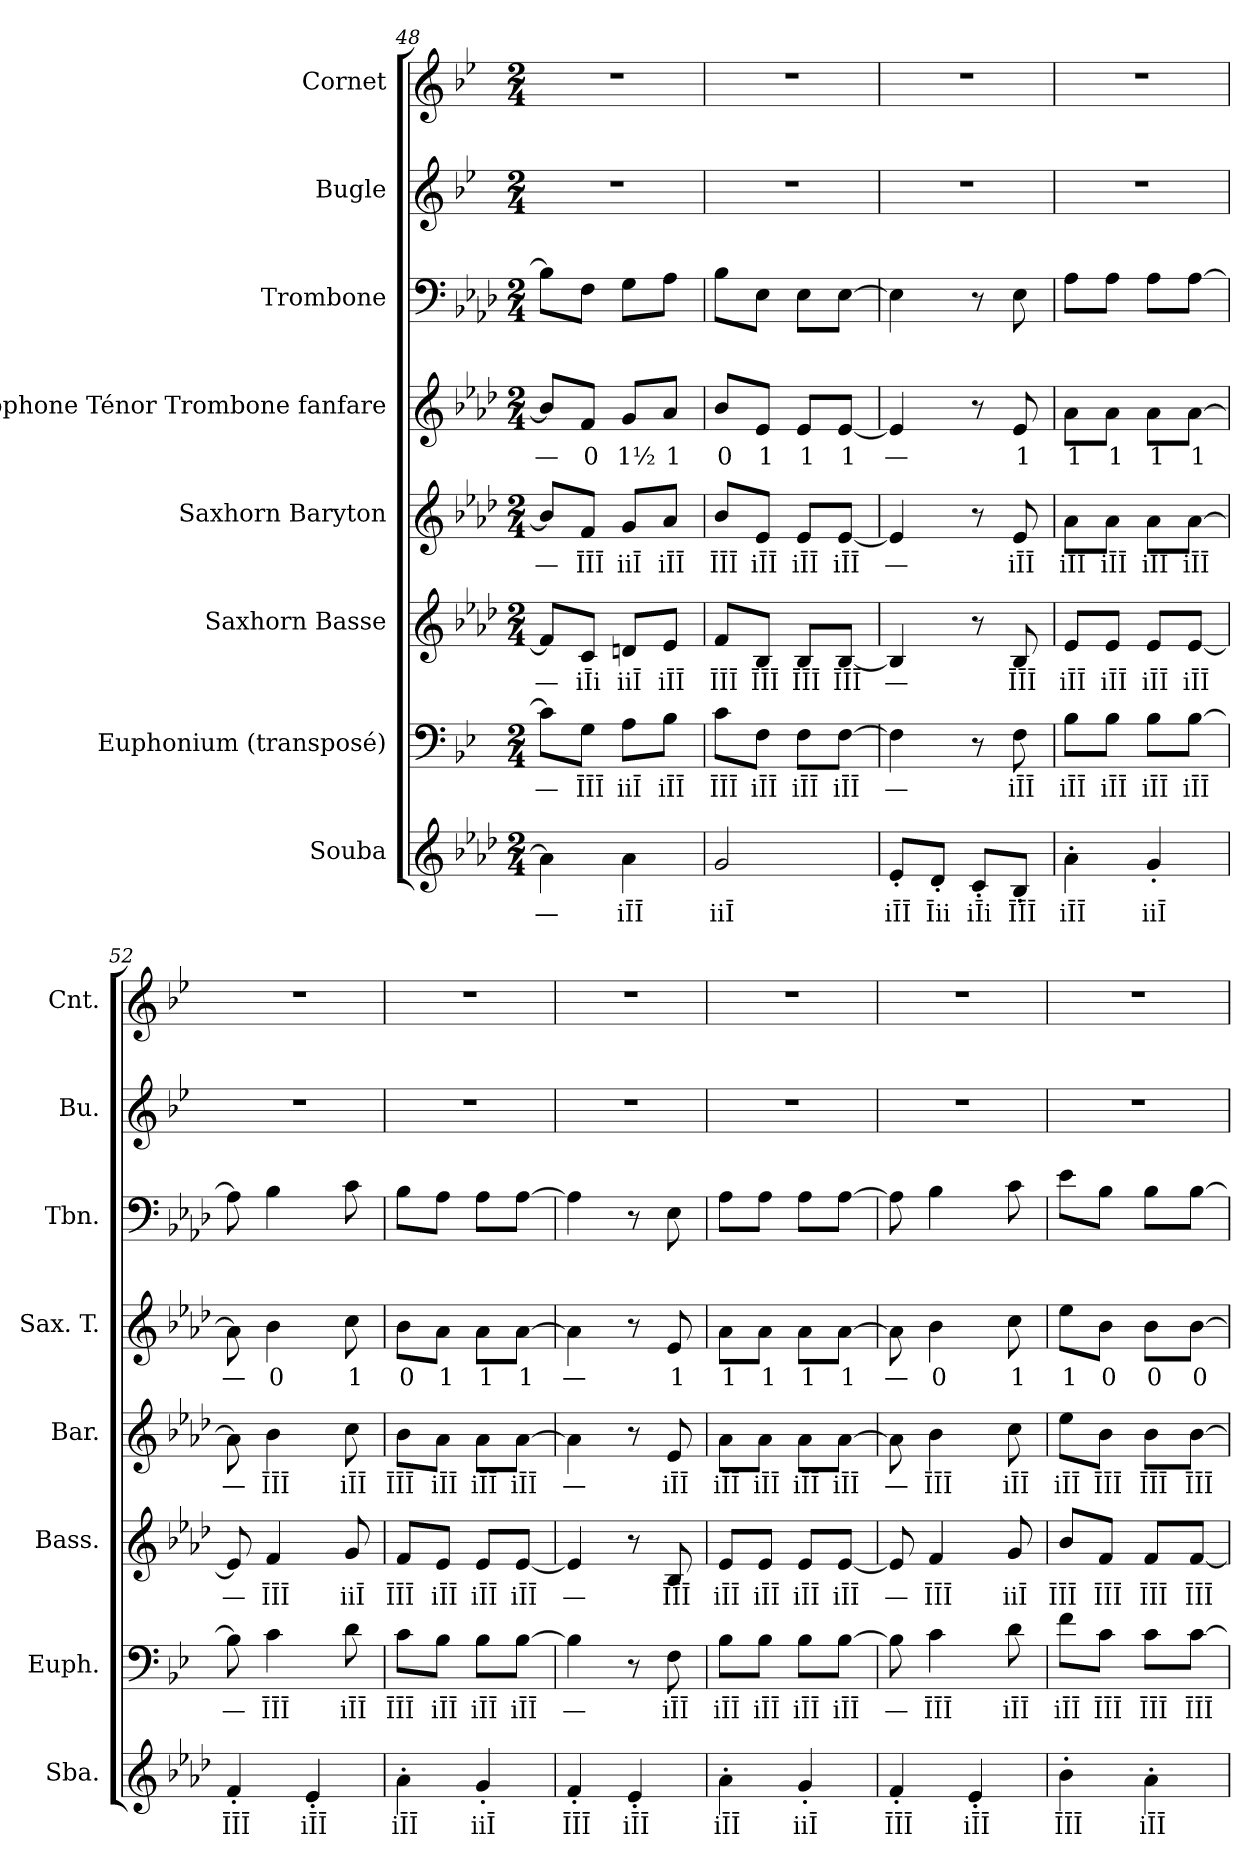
**kern	**text	**kern	**text	**kern	**text	**kern	**text	**kern	**text	**kern	**kern	**kern
*part8	*part8	*part7	*part7	*part6	*part6	*part5	*part5	*part4	*part4	*part3	*part2	*part1
*staff8	*staff8	*staff7	*staff7	*staff6	*staff6	*staff5	*staff5	*staff4	*staff4	*staff3	*staff2	*staff1
*I"Souba	*	*I"Euphonium (transposé)	*	*I"Saxhorn Basse	*	*I"Saxhorn Baryton	*	*I"Saxophone Ténor Trombone fanfare	*	*I"Trombone	*I"Bugle	*I"Cornet
*I'Sba.	*	*I'Euph.	*	*I'Bass.	*	*I'Bar.	*	*I'Sax. T.	*	*I'Tbn.	*I'Bu.	*I'Cnt.
!!LO:PB:g=z
*clefG2	*	*clefF4	*	*clefG2	*	*clefG2	*	*clefG2	*	*clefF4	*clefG2	*clefG2
*ITrd15c26	*	*ITrd1c2	*	*ITrd8c14	*	*ITrd8c14	*	*ITrd8c14	*	*	*ITrd1c2	*ITrd1c2
*k[b-e-a-d-]	*	*k[b-e-a-d-]	*	*k[b-e-a-d-]	*	*k[b-e-a-d-]	*	*k[b-e-a-d-]	*	*k[b-e-a-d-]	*k[b-e-a-d-]	*k[b-e-a-d-]
*M2/4	*	*M2/4	*	*M2/4	*	*M2/4	*	*M2/4	*	*M2/4	*M2/4	*M2/4
=48	=48	=48	=48	=48	=48	=48	=48	=48	=48	=48	=48	=48
!	!LO:LY:b	!	!LO:LY:b	!	!LO:LY:b	!	!LO:LY:b	!	!LO:LY:b	!	!	!
4AA-i\]	—	8B-i\L]	—	8F/L]	—	8B-i/L]	—	8B-i/L]	—	8B-i\L]	2r	2r
!	!	!	!LO:LY:b	!	!LO:LY:b	!	!LO:LY:b	!	!LO:LY:b	!	!	!
.	.	8F\J	ĪĪĪ	8C/J	iĪi	8F/J	ĪĪĪ	8F/J	0	8F\J	.	.
!	!LO:LY:b	!	!LO:LY:b	!	!LO:LY:b	!	!LO:LY:b	!	!LO:LY:b	!	!	!
4AA-i\	iĪĪ	8Gi\L	iiĪ	8Dn/L	iiĪ	8Gi/L	iiĪ	8Gi/L	1½	8Gi\L	.	.
!	!	!	!LO:LY:b	!	!LO:LY:b	!	!LO:LY:b	!	!LO:LY:b	!	!	!
.	.	8A-\J	iĪĪ	8E-/J	iĪĪ	8A-/J	iĪĪ	8A-/J	1	8A-\J	.	.
=49	=49	=49	=49	=49	=49	=49	=49	=49	=49	=49	=49	=49
!	!LO:LY:b	!	!LO:LY:b	!	!LO:LY:b	!	!LO:LY:b	!	!LO:LY:b	!	!	!
2GGi/	iiĪ	8B-\L	ĪĪĪ	8Fi/L	ĪĪĪ	8B-/L	ĪĪĪ	8B-/L	0	8B-\L	2r	2r
!	!	!	!LO:LY:b	!	!LO:LY:b	!	!LO:LY:b	!	!LO:LY:b	!	!	!
.	.	8E-\J	iĪĪ	8BB-/J	ĪĪĪ	8E-/J	iĪĪ	8E-/J	1	8E-\J	.	.
!	!	!	!LO:LY:b	!	!LO:LY:b	!	!LO:LY:b	!	!LO:LY:b	!	!	!
.	.	8E-\L	iĪĪ	8BB-/L	ĪĪĪ	8E-/L	iĪĪ	8E-/L	1	8E-\L	.	.
!	!	!	!LO:LY:b	!	!LO:LY:b	!	!LO:LY:b	!	!LO:LY:b	!	!	!
.	.	[8E-\J	iĪĪ	[8BB-/J	ĪĪĪ	[8E-/J	iĪĪ	[8E-/J	1	[8E-\J	.	.
=50	=50	=50	=50	=50	=50	=50	=50	=50	=50	=50	=50	=50
!	!LO:LY:b	!	!LO:LY:b	!	!LO:LY:b	!	!LO:LY:b	!	!LO:LY:b	!	!	!
8EE-'/L	iĪĪ	4E-\]	—	4BB-/]	—	4E-/]	—	4E-/]	—	4E-\]	2r	2r
!	!LO:LY:b	!	!	!	!	!	!	!	!	!	!	!
8DD-'/J	Īii	.	.	.	.	.	.	.	.	.	.	.
!	!LO:LY:b	!	!	!	!	!	!	!	!	!	!	!
8CC'/L	iĪi	8r	.	8r	.	8r	.	8r	.	8r	.	.
!	!LO:LY:b	!	!LO:LY:b	!	!LO:LY:b	!	!LO:LY:b	!	!LO:LY:b	!	!	!
8BBB-'/J	ĪĪĪ	8E-\	iĪĪ	8BB-/	ĪĪĪ	8E-/	iĪĪ	8E-/	1	8E-\	.	.
=51	=51	=51	=51	=51	=51	=51	=51	=51	=51	=51	=51	=51
!	!LO:LY:b	!	!LO:LY:b	!	!LO:LY:b	!	!LO:LY:b	!	!LO:LY:b	!	!	!
4AA-'\	iĪĪ	8A-\L	iĪĪ	8E-/L	iĪĪ	8A-\L	iĪĪ	8A-\L	1	8A-\L	2r	2r
!	!	!	!LO:LY:b	!	!LO:LY:b	!	!LO:LY:b	!	!LO:LY:b	!	!	!
.	.	8A-\J	iĪĪ	8E-/J	iĪĪ	8A-\J	iĪĪ	8A-\J	1	8A-\J	.	.
!	!LO:LY:b	!	!LO:LY:b	!	!LO:LY:b	!	!LO:LY:b	!	!LO:LY:b	!	!	!
4GG'i/	iiĪ	8A-i\L	iĪĪ	8E-/L	iĪĪ	8A-i\L	iĪĪ	8A-i\L	1	8A-i\L	.	.
!	!	!	!LO:LY:b	!	!LO:LY:b	!	!LO:LY:b	!	!LO:LY:b	!	!	!
.	.	[8A-\J	iĪĪ	[8E-/J	iĪĪ	[8A-\J	iĪĪ	[8A-\J	1	[8A-\J	.	.
=52	=52	=52	=52	=52	=52	=52	=52	=52	=52	=52	=52	=52
!	!LO:LY:b	!	!LO:LY:b	!	!LO:LY:b	!	!LO:LY:b	!	!LO:LY:b	!	!	!
4FF'i/	ĪĪĪ	8A-\]	—	8E-i/]	—	8A-\]	—	8A-\]	—	8A-\]	2r	2r
!	!	!	!LO:LY:b	!	!LO:LY:b	!	!LO:LY:b	!	!LO:LY:b	!	!	!
.	.	4B-\	ĪĪĪ	4F/	ĪĪĪ	4B-\	ĪĪĪ	4B-\	0	4B-\	.	.
!	!LO:LY:b	!	!	!	!	!	!	!	!	!	!	!
4EE-'/	iĪĪ	.	.	.	.	.	.	.	.	.	.	.
!	!	!	!LO:LY:b	!	!LO:LY:b	!	!LO:LY:b	!	!LO:LY:b	!	!	!
.	.	8c\	iĪĪ	8G/	iiĪ	8c\	iĪĪ	8c\	1	8c\	.	.
!!LO:PB:g=z
=53	=53	=53	=53	=53	=53	=53	=53	=53	=53	=53	=53	=53
!	!LO:LY:b	!	!LO:LY:b	!	!LO:LY:b	!	!LO:LY:b	!	!LO:LY:b	!	!	!
4AA-'i\	iĪĪ	8B-i\L	ĪĪĪ	8F/L	ĪĪĪ	8B-i\L	ĪĪĪ	8B-i\L	0	8B-i\L	2r	2r
!	!	!	!LO:LY:b	!	!LO:LY:b	!	!LO:LY:b	!	!LO:LY:b	!	!	!
.	.	8A-\J	iĪĪ	8E-/J	iĪĪ	8A-\J	iĪĪ	8A-\J	1	8A-\J	.	.
!	!LO:LY:b	!	!LO:LY:b	!	!LO:LY:b	!	!LO:LY:b	!	!LO:LY:b	!	!	!
4GG'i/	iiĪ	8A-i\L	iĪĪ	8E-/L	iĪĪ	8A-i\L	iĪĪ	8A-i\L	1	8A-i\L	.	.
!	!	!	!LO:LY:b	!	!LO:LY:b	!	!LO:LY:b	!	!LO:LY:b	!	!	!
.	.	[8A-\J	iĪĪ	[8E-/J	iĪĪ	[8A-\J	iĪĪ	[8A-\J	1	[8A-\J	.	.
=54	=54	=54	=54	=54	=54	=54	=54	=54	=54	=54	=54	=54
!	!LO:LY:b	!	!LO:LY:b	!	!LO:LY:b	!	!LO:LY:b	!	!LO:LY:b	!	!	!
4FF'i/	ĪĪĪ	4A-\]	—	4E-i/]	—	4A-\]	—	4A-\]	—	4A-\]	2r	2r
!	!LO:LY:b	!	!	!	!	!	!	!	!	!	!	!
4EE-'/	iĪĪ	8r	.	8r	.	8r	.	8r	.	8r	.	.
!	!	!	!LO:LY:b	!	!LO:LY:b	!	!LO:LY:b	!	!LO:LY:b	!	!	!
.	.	8E-\	iĪĪ	8BB-/	ĪĪĪ	8E-/	iĪĪ	8E-/	1	8E-\	.	.
=55	=55	=55	=55	=55	=55	=55	=55	=55	=55	=55	=55	=55
!	!LO:LY:b	!	!LO:LY:b	!	!LO:LY:b	!	!LO:LY:b	!	!LO:LY:b	!	!	!
4AA-'\	iĪĪ	8A-\L	iĪĪ	8E-/L	iĪĪ	8A-\L	iĪĪ	8A-\L	1	8A-\L	2r	2r
!	!	!	!LO:LY:b	!	!LO:LY:b	!	!LO:LY:b	!	!LO:LY:b	!	!	!
.	.	8A-\J	iĪĪ	8E-/J	iĪĪ	8A-\J	iĪĪ	8A-\J	1	8A-\J	.	.
!	!LO:LY:b	!	!LO:LY:b	!	!LO:LY:b	!	!LO:LY:b	!	!LO:LY:b	!	!	!
4GG'i/	iiĪ	8A-i\L	iĪĪ	8E-/L	iĪĪ	8A-i\L	iĪĪ	8A-i\L	1	8A-i\L	.	.
!	!	!	!LO:LY:b	!	!LO:LY:b	!	!LO:LY:b	!	!LO:LY:b	!	!	!
.	.	[8A-\J	iĪĪ	[8E-/J	iĪĪ	[8A-\J	iĪĪ	[8A-\J	1	[8A-\J	.	.
=56	=56	=56	=56	=56	=56	=56	=56	=56	=56	=56	=56	=56
!	!LO:LY:b	!	!LO:LY:b	!	!LO:LY:b	!	!LO:LY:b	!	!LO:LY:b	!	!	!
4FF'i/	ĪĪĪ	8A-\]	—	8E-i/]	—	8A-\]	—	8A-\]	—	8A-\]	2r	2r
!	!	!	!LO:LY:b	!	!LO:LY:b	!	!LO:LY:b	!	!LO:LY:b	!	!	!
.	.	4B-\	ĪĪĪ	4F/	ĪĪĪ	4B-\	ĪĪĪ	4B-\	0	4B-\	.	.
!	!LO:LY:b	!	!	!	!	!	!	!	!	!	!	!
4EE-'/	iĪĪ	.	.	.	.	.	.	.	.	.	.	.
!	!	!	!LO:LY:b	!	!LO:LY:b	!	!LO:LY:b	!	!LO:LY:b	!	!	!
.	.	8c\	iĪĪ	8G/	iiĪ	8c\	iĪĪ	8c\	1	8c\	.	.
=57	=57	=57	=57	=57	=57	=57	=57	=57	=57	=57	=57	=57
!	!LO:LY:b	!	!LO:LY:b	!	!LO:LY:b	!	!LO:LY:b	!	!LO:LY:b	!	!	!
4BB-'\	ĪĪĪ	8e-\L	iĪĪ	8B-/L	ĪĪĪ	8e-\L	iĪĪ	8e-\L	1	8e-\L	2r	2r
!	!	!	!LO:LY:b	!	!LO:LY:b	!	!LO:LY:b	!	!LO:LY:b	!	!	!
.	.	8B-\J	ĪĪĪ	8F/J	ĪĪĪ	8B-\J	ĪĪĪ	8B-\J	0	8B-\J	.	.
!	!LO:LY:b	!	!LO:LY:b	!	!LO:LY:b	!	!LO:LY:b	!	!LO:LY:b	!	!	!
4AA-'i\	iĪĪ	8B-i\L	ĪĪĪ	8F/L	ĪĪĪ	8B-i\L	ĪĪĪ	8B-i\L	0	8B-i\L	.	.
!	!	!	!LO:LY:b	!	!LO:LY:b	!	!LO:LY:b	!	!LO:LY:b	!	!	!
.	.	[8B-\J	ĪĪĪ	[8F/J	ĪĪĪ	[8B-\J	ĪĪĪ	[8B-\J	0	[8B-\J	.	.
=	=	=	=	=	=	=	=	=	=	=	=	=
*-	*-	*-	*-	*-	*-	*-	*-	*-	*-	*-	*-	*-
